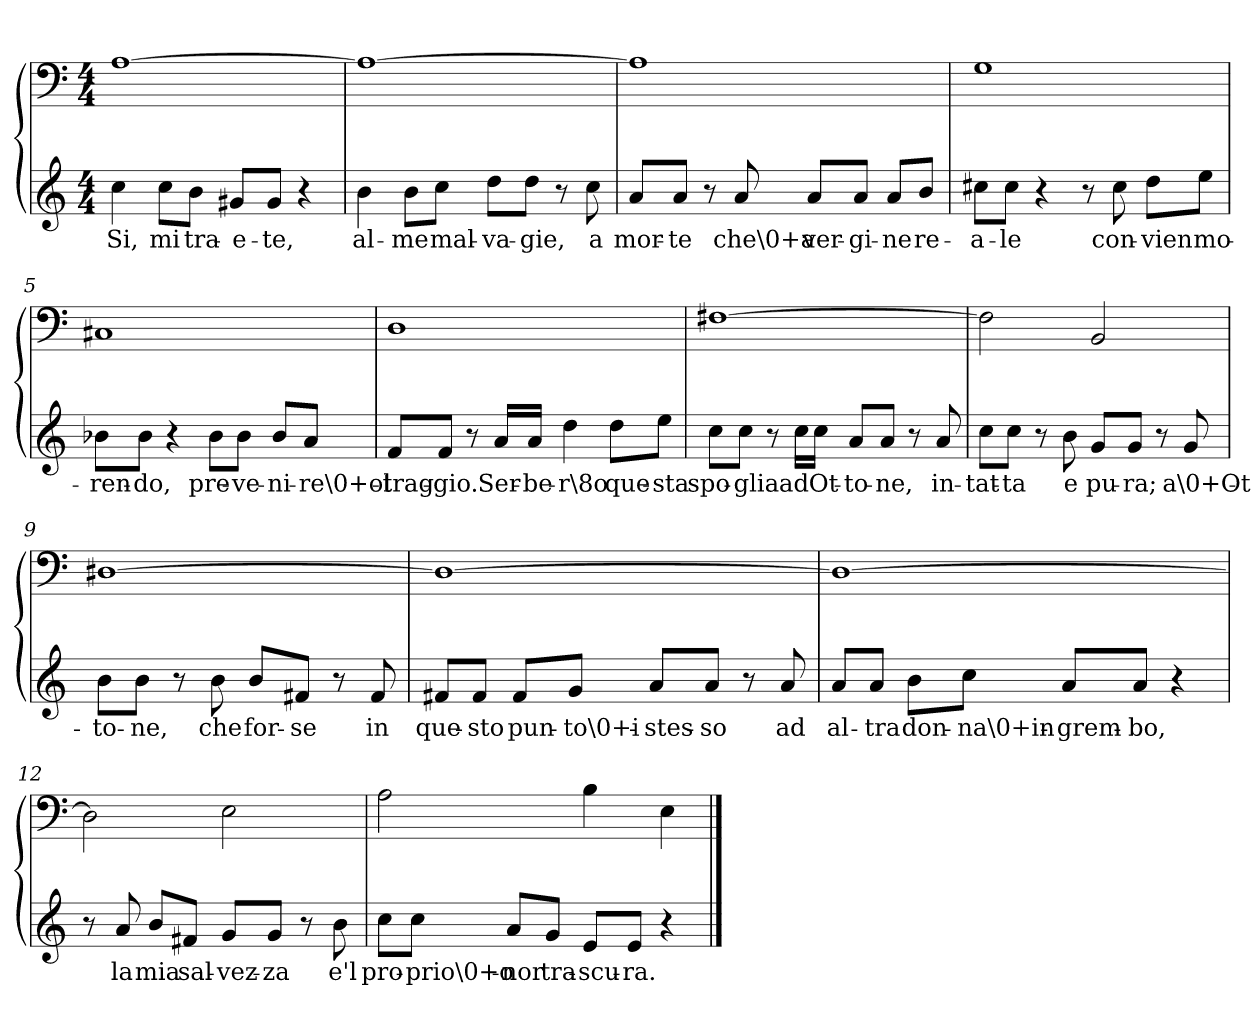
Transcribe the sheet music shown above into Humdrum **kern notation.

**kern	**text	**kern
*part1	*part1	*part1
*staff2	*staff2	*staff1
*clefG2	*	*clefF4
*k[]	*	*k[]
*a:	*	*a:
*M4/4	*	*M4/4
=1	=1	=1
4cc\	Si,	[1A\
8cc\L	mi	.
8b\J	tra-	.
8g#X/L	-e-	.
8g#/J	-te,	.
4r	.	.
=2	=2	=2
4b\	al-	1A\_
8b\L	-me	.
8cc\J	mal-	.
8dd\L	-va-	.
8dd\J	-gie,	.
8r	.	.
8cc\	a	.
=3	=3	=3
8a/L	mor-	1A\]
8a/J	-te	.
8r	.	.
8a/	che\0+a	.
8a/L	ver-	.
8a/J	-gi-	.
8a/L	-ne	.
8b/J	re-	.
=4	=4	=4
8cc#X\L	-a-	1G\
8cc#\J	-le	.
4r	.	.
8r	.	.
8cc#\	con-	.
8dd\L	-vien	.
8ee\J	mo-	.
=5	=5	=5
8b-X\L	-ren-	1C#X/
8b-\J	-do,	.
4r	.	.
8b-\L	pre-	.
8b-\J	-ve-	.
8b-/L	-ni-	.
8a/J	-re\0+ol-	.
=6	=6	=6
8f/L	-trag-	1D\
8f/J	-gio.	.
8r	.	.
16a/LL	Ser-	.
16a/JJ	-be-	.
4dd\	-r\8o	.
8dd\L	que-	.
8ee\J	-sta	.
=7	=7	=7
8cc\L	spo-	[1F#X\
8cc\J	-glia	.
8r	.	.
16cc\LL	ad	.
16cc\JJ	Ot-	.
8a/L	-to-	.
8a/J	-ne,	.
8r	.	.
8a/	in-	.
=8	=8	=8
8cc\L	-tat-	2F#\]
8cc\J	-ta	.
8r	.	.
8b\	e	.
8g/L	pu-	2BB/
8g/J	-ra;	.
8r	.	.
8g/	a\0+Ot-	.
=9	=9	=9
8b\L	-to-	[1D#X\
8b\J	-ne,	.
8r	.	.
8b\	che	.
8b/L	for-	.
8f#X/J	-se	.
8r	.	.
8f#/	in	.
=10	=10	=10
8f#X/L	que-	1D#\_
8f#/J	-sto	.
8f#/L	pun-	.
8g/J	-to\0+i-	.
8a/L	-stes-	.
8a/J	-so	.
8r	.	.
8a/	ad	.
=11	=11	=11
8a/L	al-	1D#\_
8a/J	-tra	.
8b\L	don-	.
8cc\J	-na\0+in-	.
8a/L	-grem-	.
8a/J	-bo,	.
4r	.	.
=12	=12	=12
8r	.	2D#\]
8a/	la	.
8b/L	mia	.
8f#X/J	sal-	.
8g/L	-vez-	2E\
8g/J	-za	.
8r	.	.
8b\	e'l	.
=13	=13	=13
8cc\L	pro-	2A\
8cc\J	-prio\0+o-	.
8a/L	-nor	.
8g/J	tra-	.
8e/L	-scu-	4B\
8e/J	-ra.	.
4r	.	4E\
==	==	==
*-	*-	*-
